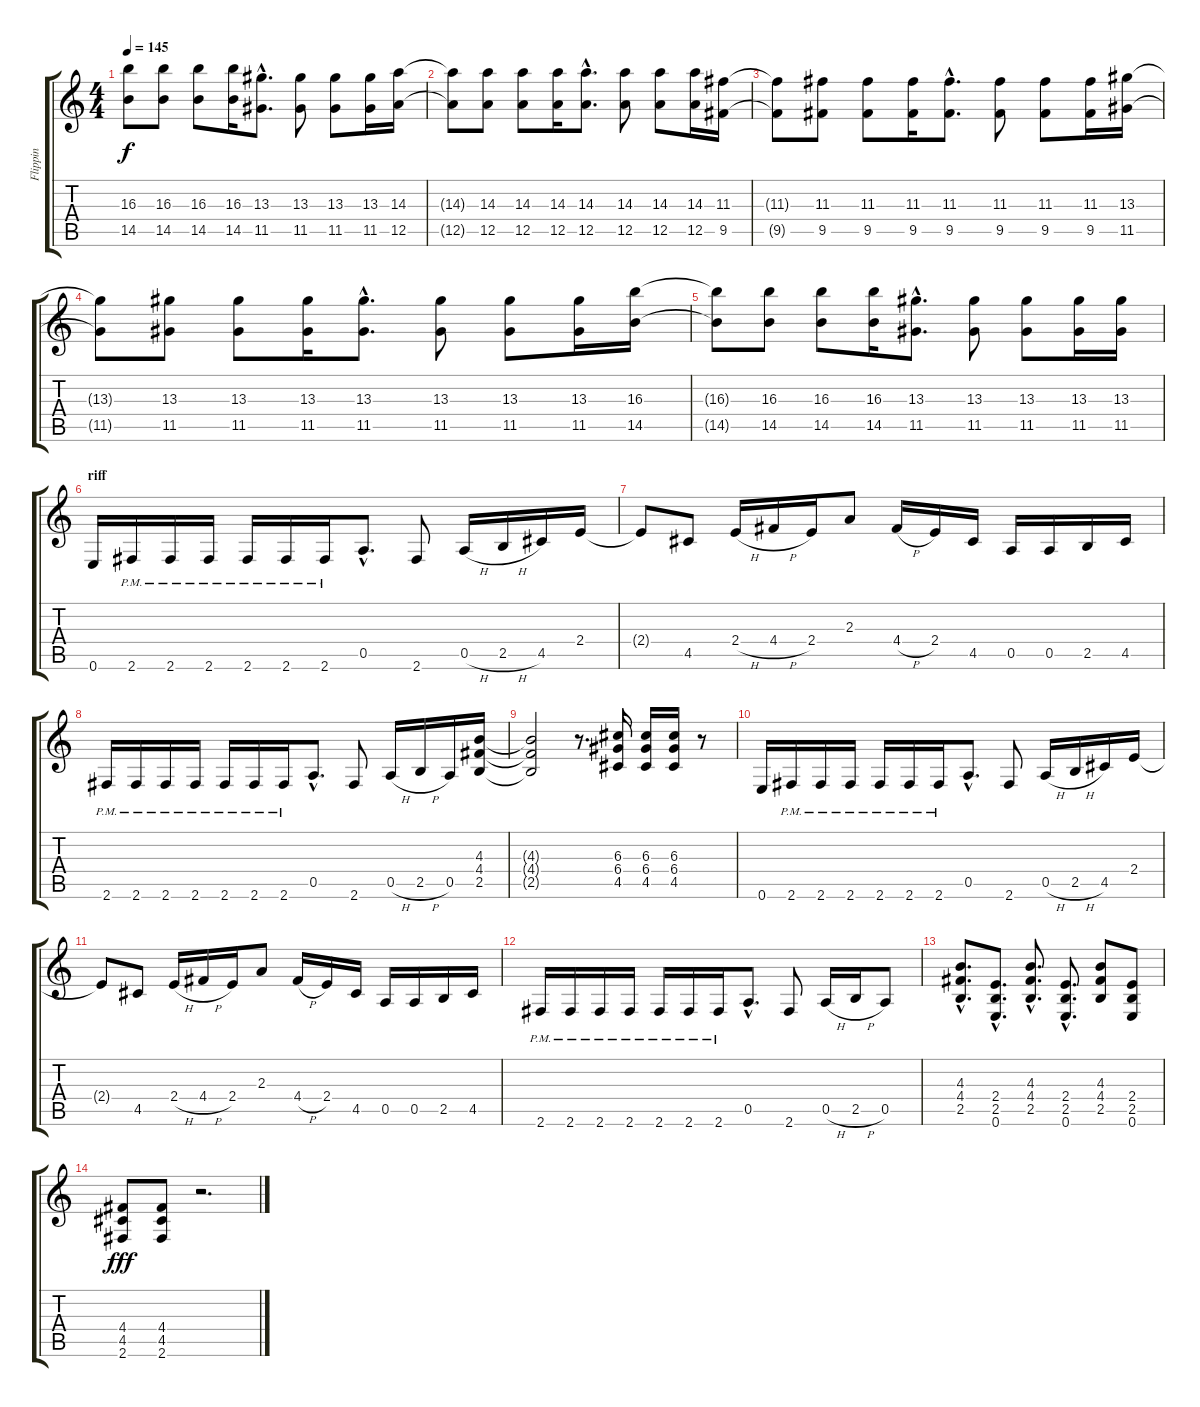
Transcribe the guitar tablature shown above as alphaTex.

\track ("Flippin" "Flippin") {instrument distortionguitar}
\staff {score tabs}
\tuning (E4 B3 G3 D3 A2 E2) {hide}
\ts (4 4)
\tempo 145
\clef g2
\ks c
(16.3{t} 14.5{t}).8{dy f} (16.3 14.5).8 (16.3 14.5).8 (16.3 14.5).16 (13.3{hac} 11.5{hac}).8{d} (13.3 11.5).8 (13.3 11.5).8 (13.3 11.5).16 (14.3 12.5).16 |
(14.3{t} 12.5{t}).8 (14.3 12.5).8 (14.3 12.5).8 (14.3 12.5).16 (14.3{hac} 12.5{hac}).8{d} (14.3 12.5).8 (14.3 12.5).8 (14.3 12.5).16 (11.3 9.5).16 |
(11.3{t} 9.5{t}).8 (11.3 9.5).8 (11.3 9.5).8 (11.3 9.5).16 (11.3{hac} 9.5{hac}).8{d} (11.3 9.5).8 (11.3 9.5).8 (11.3 9.5).16 (13.3 11.5).16 |
(13.3{t} 11.5{t}).8 (13.3 11.5).8 (13.3 11.5).8 (13.3 11.5).16 (13.3{hac} 11.5{hac}).8{d} (13.3 11.5).8 (13.3 11.5).8 (13.3 11.5).16 (16.3 14.5).16 |
(16.3{t} 14.5{t}).8 (16.3 14.5).8 (16.3 14.5).8 (16.3 14.5).16 (13.3{hac} 11.5{hac}).8{d} (13.3 11.5).8 (13.3 11.5).8 (13.3 11.5).16 (13.3 11.5).16 |
\section ("" "riff")
0.6.16 2.6{pm}.16 2.6{pm}.16 2.6{pm}.16 2.6{pm}.16 2.6{pm}.16 2.6{pm}.16 0.5{hac}.8{d} 2.6.8 0.5{h}.16 2.5{h}.16 4.5.16 2.4.16 |
2.4{t}.8 4.5.8 2.4{h}.16 4.4{h}.16 2.4.16 2.3.8 4.4{h}.16 2.4.16 4.5.16 0.5.16 0.5.16 2.5.16 4.5.16 |
2.6{pm}.16 2.6{pm}.16 2.6{pm}.16 2.6{pm}.16 2.6{pm}.16 2.6{pm}.16 2.6{pm}.16 0.5{hac}.8{d} 2.6.8 0.5{h}.16 2.5{h}.16 0.5.16 (4.3 4.4 2.5).16 |
(4.3{t} 4.4{t} 2.5{t}).2 r.8{d} (6.3 6.4 4.5).16 (6.3 6.4 4.5).16 (6.3 6.4 4.5).16 r.8 |
0.6.16 2.6{pm}.16 2.6{pm}.16 2.6{pm}.16 2.6{pm}.16 2.6{pm}.16 2.6{pm}.16 0.5{hac}.8{d} 2.6.8 0.5{h}.16 2.5{h}.16 4.5.16 2.4.16 |
2.4{t}.8 4.5.8 2.4{h}.16 4.4{h}.16 2.4.16 2.3.8 4.4{h}.16 2.4.16 4.5.16 0.5.16 0.5.16 2.5.16 4.5.16 |
2.6{pm}.16 2.6{pm}.16 2.6{pm}.16 2.6{pm}.16 2.6{pm}.16 2.6{pm}.16 2.6{pm}.16 0.5{hac}.8{d} 2.6.8 0.5{h}.16 2.5{h}.16 0.5.8 |
(4.3{hac} 4.4{hac} 2.5{hac}).8{d} (2.4{hac} 2.5{hac} 0.6{hac}).8{d} (4.3{hac} 4.4{hac} 2.5{hac}).8{d} (2.4{hac} 2.5{hac} 0.6{hac}).8{d} (4.3 4.4 2.5).8 (2.4 2.5 0.6).8 |
(4.4 4.5 2.6).8{dy fff} (4.4 4.5 2.6).8 r.2{d}
